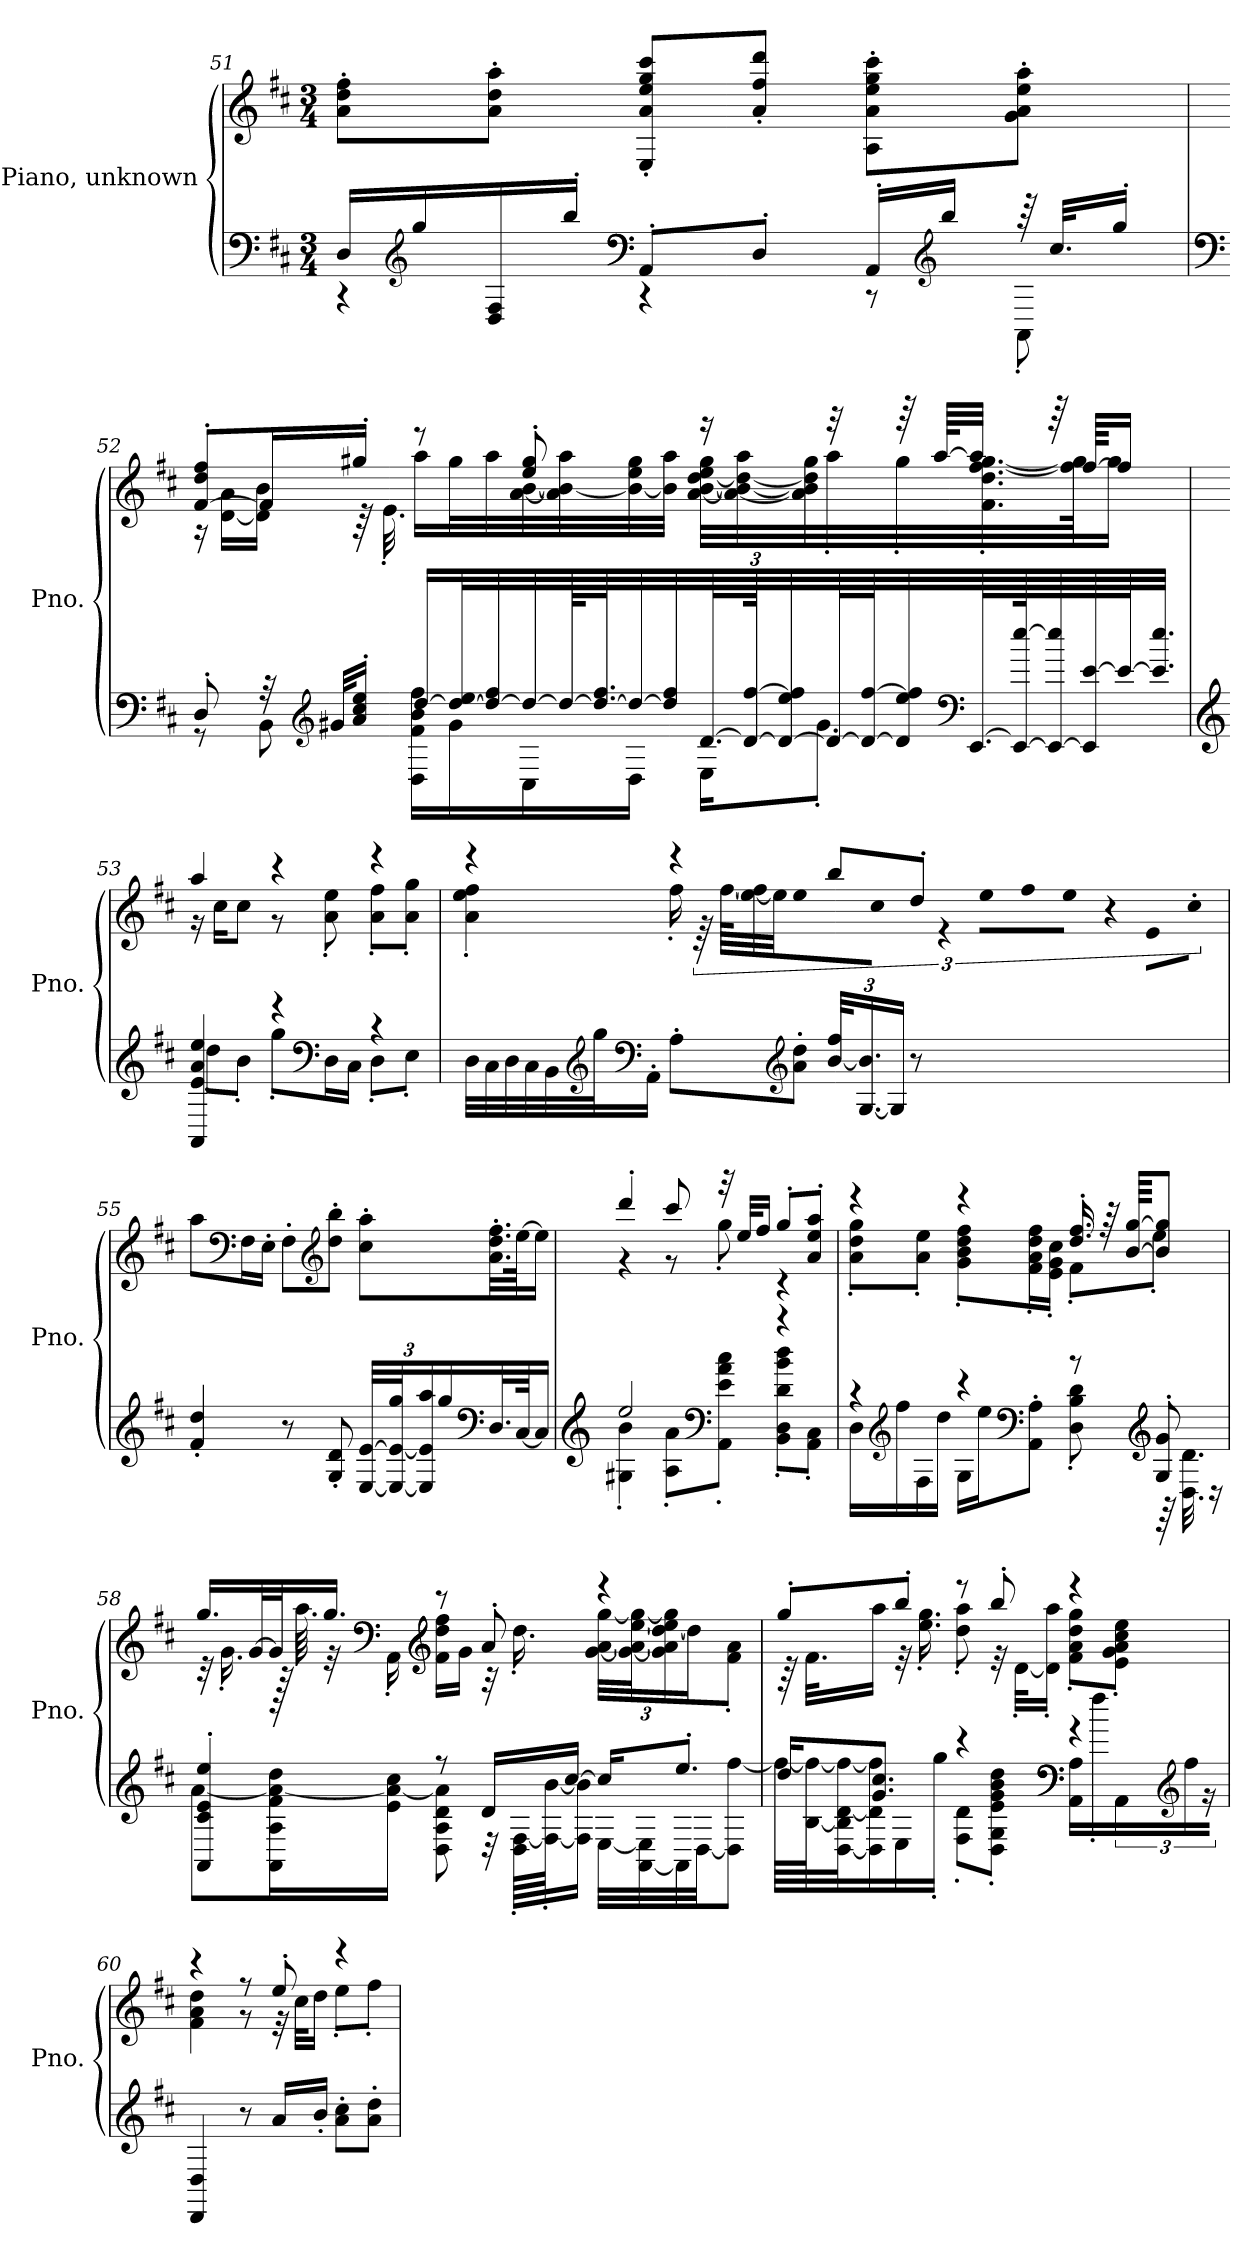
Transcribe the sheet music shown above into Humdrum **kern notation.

**kern	**kern
*part1	*part1
*staff2	*staff1
*I"Piano, unknown	*
*I'Pno.	*
*clefF4	*clefG2
*k[f#c#]	*k[f#c#]
*M3/4	*M3/4
=51	=51
*^	*
16D/LL	4r	8a\' 8dd\' 8ff#\'L
*clefG2	*	*
16gg/	.	.
16D/ 16F#/	.	8a\' 8dd\' 8aa\'J
16bb'/JJ	.	.
*clefF4	*	*
8AA'/L	4r	8E/' 8a/' 8ee/' 8gg/' 8ccc#/'L
8D'/J	.	8a/' 8ff#/' 8ddd/'J
16AA'/LL	8r	8A\' 8a\' 8ee\' 8gg\' 8ccc#\'L
*clefG2	*	*
16bb/JJ	.	.
64r	8AA'\	8g\' 8a\' 8ee\' 8aa\'J
32.cc#/KLL	.	.
16gg'/JJ	.	.
!!LO:PB:g=z
=52	=52	=52
*clefF4	*	*
*	*	*^
8D'/	8r	[8f#/' 8dd/' 8ff#/'L	16r
.	.	.	[16d\ 16a\LL
32r	8BB\	16f#/L]	16d\] 16b\JJ
*clefG2	*	*	*
32g#X/KLL	.	.	.
16a/' 16cc#/' 16ee/'JJ	.	16gg#X'/JJ	64r
.	.	.	32.e'\
[16dd/LL	16D\ 16f#\ 16b\ 16ff#\LL	8r	16aa\LL
32dd/_ 32ee/L	16g#\	.	32gg#\L
32dd/_ 32ff#/	.	.	32aa\
32dd/_	16C#\	8ee/' 8gg#/'	[32a\ [32b\
128dd/KL_	.	.	32a\] 32b\_ 32aa\
64.dd/_ 64.ff#/J	.	.	.
32dd/_	16D\JJ	.	32b\_ 32ee\ 32gg#\
32dd/] 32ff#/	.	.	32b\] 32aa\JJJ
*	*	*	*Xbrackettup
[64.d/L	16E\KL	16r	[48a\ [48b\ [48dd\ 48ee\ 48gg#\LLL
.	.	.	48a\_ 48b\_ 48dd\_ 48aa\
128d/_ [128ff#/JK	.	.	.
32d/_ 32ee/ 32ff#/]	.	.	.
.	.	.	48a\] 48b\] 48dd\] 48gg#\
64d/L_	8.g#'\J	32r	32aa'\
64d/_ [64ff#/J	.	.	.
32d/] 32ee/ 32ff#/]	.	64r	32gg#'\
.	.	[64aa/KLLL	.
*clefF4	*	*	*
[64.EE/L	.	32aa/JJJ]	32.f#\' 32.dd\' [32.ff#\' [32.gg#\'
128EE/_ [128ee/K	.	.	.
64EE/_ 64ee/]	.	64r	.
64EE/] [64e/	.	[64ff#/KKLL	64ff#\] 64gg#\]JK
64e/J_	.	16ff#/JJ]	16gg#\JJ
32.e/] 32.ee/JJJ	.	.	.
!!LO:LB:g=z	!!
=53	=53	=53	=53
*clefG2	*	*	*
4AA/ 4e/ 4a/ 4ee/	8dd'\L	4aa/	16r
.	.	.	16cc#\KL
.	8b'\J	.	8cc#\J
4r	8gg'\L	4r	8r
*clefF4	*	*	*
.	16D\L	.	8a\' 8ee\'
.	16C#\JJ	.	.
4r	8D'\L	4r	8a\' 8ff#\'L
.	8E'\J	.	8a\' 8gg\'J
*v	*v	*	*
=54	=54	=54
32D\LLL	4r	4a\' 4ee\' 4ff#\'
32C#\	.	.
32D\	.	.
32C#\	.	.
32BB\	.	.
*clefG2	*	*
32gg\J	.	.
*clefF4	*	*
16AA'\JJ	.	.
8A'\L	4r	16ff#'\
*	*	*brackettup
.	.	96r
.	.	[96ff#\KLLL
.	.	[48ee\ 48ff#\]
.	.	48ee\J]
*clefG2	*	*
8a\' 8dd\'J	.	16ee\
.	.	16cc#\JJ
*Xbrackettup	*	*
[48b/ 48ff#/KLL	8bb/L	32r
[24.G/ 24.b/]	.	.
.	.	32ee\LLL
.	.	32ff#\
24G/JJ]	.	.
.	.	32ee\JJJ
8r	8dd'/J	32r
.	.	32e\KLL
.	.	16cc#'\JJ
*	*v	*v
!!LO:LB:g=z
=55	=55
4f#/' 4dd/'	8aa\L
*	*clefF4
.	16F#\L
.	16E'\JJ
8r	8F#'\L
*	*clefG2
8G/' 8d/'	8dd\' 8bb\'J
[48E/ [48e/LLL	8cc#\' 8aa\'L
48E/_ 48e/_ 48gg/J	.
24E/] 24e/] 24aa/	.
24gg/	.
*clefF4	*
32.D/L	32.a\' 32.dd\' 32.ff#\'LL
[64C#/JK	[64ee\JK
16C#/JJ]	16ee\JJ]
=56	=56
*clefG2	*
*^	*^
2ee/	4G#X\' 4b\'	4ddd'/	4r
.	8A\' 8a\'L	8ccc#/	8r
*clefF4	*	*	*
.	8AA\' 8e\' 8a\' 8cc#\'J	32r	8gg'\
.	.	32ee/KLL	.
.	.	16ff#/JJ	.
4r	8BB\' 8D\' 8d\' 8b\' 8dd\'L	8gg'/L	4r
.	8AA\' 8C#\'J	8a/' 8ee/' 8aa/'J	.
!!LO:LB:g=z	!!
=57	=57	=57	=57
4r	16D\LL	4r	8a\' 8dd\' 8gg\'L
*clefG2	*	*	*
.	16ff#\	.	.
.	16F#\	.	8a\' 8ee\'J
.	16dd\JJ	.	.
4r	16G\LL	4r	8g\' 8b\' 8dd\' 8ff#\'L
.	16ee\J	.	.
*clefF4	*	*	*
.	8AA\' 8A\'J	.	16f#\' 16a\' 16dd\' 16ff#\'L
.	.	.	16e\' 16g\' 16cc#\'JJ
8r	8D\' 8B\' 8d\'	16.dd/' 16.ff#/'	8f#'\L
.	.	64r	.
.	.	[64b/ [64gg/KKKL	.
*clefG2	*	*	*
8G/' 8g/'	64r	8b/] 8gg/]J	8ee'\J
.	32.D\ 32.d\	.	.
.	16r	.	.
!!LO:LB:g=z	!!
=58	=58	=58	=58
4AA/' 4c#/' 4e/' 4ee/'	[8a\L	16.gg/LL	32r
.	.	.	16.g'\
.	.	[32g/L	.
.	16AA\ 16A\ 16f#\ 16a\_ 16dd\L	32g/J]	128r
.	.	.	64.aa\
.	.	16.gg/JJ	32r
*	*	*clefF4	*
.	16e\ 16a\_ 16cc#\JJ	.	16AA'\
*	*	*clefG2	*
8r	8D\ 8A\ 8d\ 8a\]	8r	16f#\ 16dd\ 16ff#\LL
.	.	.	16g\JJ
16d/LL	32r	8a'/	32r
.	64D\' [64F#\'LLLL	.	16.dd'\
.	64F#\_' [64b\'JJ	.	.
[16cc#/JJ	16F#\] 16b\]JJ	.	.
*	*	*	*Xbrackettup
16cc#/KL]	[32E\LLL	4r	[48g\ [48a\ [48gg\LLL
.	.	.	48g\_ 48a\_ [48ee\ 48gg\_J
.	[32AA\ 32E\]	.	.
.	.	.	24g\] 24a\] [24dd\ 24ee\] 24gg\]
8.ee'/J	32AA\]	.	.
.	.	.	24dd\J]
.	[32D\JJ	.	.
.	8D\] [8ff#\J	.	8f#\' 8a\'J
!!LO:LB:g=z	!!
=59	=59	=59	=59
16dd/KL	64ff#\LLLL_	8gg'/L	64r
.	[64B\ 64ff#\_J	.	32.f#\KLL
.	[32D\ 32B\] [32d\ 32ff#\_J	.	.
8.g/ 8.cc#/J	16D\] 16d\] 16ff#\]	.	16aa\JJ
.	16E\	8bb'/J	32r
.	.	.	16.ee\' 16.gg\'
.	16gg'\JJ	.	.
4r	8F#\' 8d\'L	8r	8dd\' 8aa\'
.	8D\' 8G\' 8e\' 8g\' 8b\' 8dd\'J	8bb'/	32r
.	.	.	[32d'\KLL
.	.	.	16d\]' 16aa\'JJ
*clefF4	*	*	*
4r	16AA\ 16A\LL	4r	8f#\' 8a\' 8dd\' 8gg\'L
.	16ff#'\	.	.
*	*brackettup	*	*
.	24AA\	.	8e\' 8g\' 8a\' 8cc#\' 8ee\'J
*clefG2	*	*	*
.	24ff#\JJ	.	.
.	24r	.	.
*v	*v	*	*
=60	=60	=60
4DD/ 4D/	4r	4f#\ 4a\ 4dd\
8r	8r	8r
16a/LL	8ee'/	32r
.	.	32cc#\KLL
16b'/JJ	.	16dd\JJ
8a\' 8cc#\'L	4r	8ee'\L
8a\' 8dd\'J	.	8ff#'\J
*	*v	*v
=	=
*-	*-
